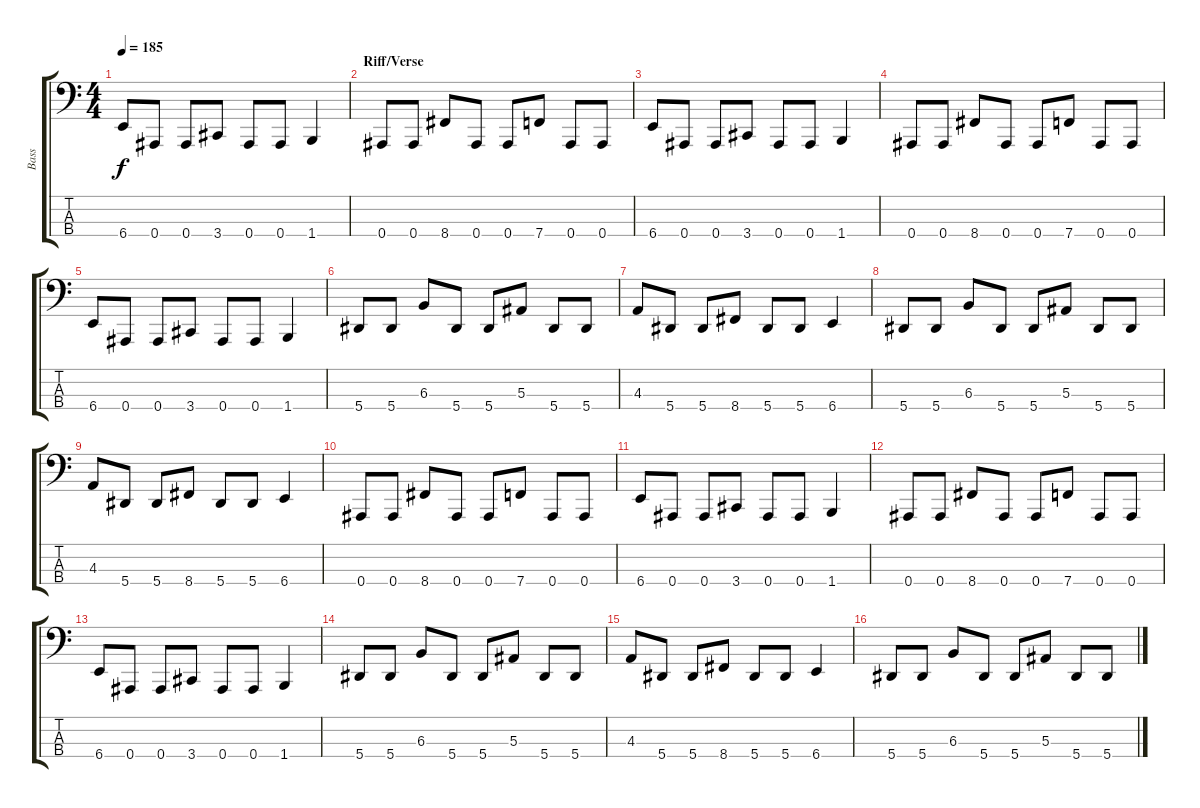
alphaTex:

\track ("Bass" "Bass") {instrument electricbassfinger}
\staff {score tabs}
\tuning (Eb2 Bb1 F1 Bb0) {hide}
\ts (4 4)
\tempo 185
\clef f4
\ks c
6.4.8{dy f} 0.4.8 0.4.8 3.4.8 0.4.8 0.4.8 1.4.4 |
\section ("" "Riff/Verse")
0.4.8 0.4.8 8.4.8 0.4.8 0.4.8 7.4.8 0.4.8 0.4.8 |
6.4.8 0.4.8 0.4.8 3.4.8 0.4.8 0.4.8 1.4.4 |
0.4.8 0.4.8 8.4.8 0.4.8 0.4.8 7.4.8 0.4.8 0.4.8 |
6.4.8 0.4.8 0.4.8 3.4.8 0.4.8 0.4.8 1.4.4 |
5.4.8 5.4.8 6.3.8 5.4.8 5.4.8 5.3.8 5.4.8 5.4.8 |
4.3.8 5.4.8 5.4.8 8.4.8 5.4.8 5.4.8 6.4.4 |
5.4.8 5.4.8 6.3.8 5.4.8 5.4.8 5.3.8 5.4.8 5.4.8 |
4.3.8 5.4.8 5.4.8 8.4.8 5.4.8 5.4.8 6.4.4 |
\section ("" "")
0.4.8 0.4.8 8.4.8 0.4.8 0.4.8 7.4.8 0.4.8 0.4.8 |
6.4.8 0.4.8 0.4.8 3.4.8 0.4.8 0.4.8 1.4.4 |
0.4.8 0.4.8 8.4.8 0.4.8 0.4.8 7.4.8 0.4.8 0.4.8 |
6.4.8 0.4.8 0.4.8 3.4.8 0.4.8 0.4.8 1.4.4 |
5.4.8 5.4.8 6.3.8 5.4.8 5.4.8 5.3.8 5.4.8 5.4.8 |
4.3.8 5.4.8 5.4.8 8.4.8 5.4.8 5.4.8 6.4.4 |
5.4.8 5.4.8 6.3.8 5.4.8 5.4.8 5.3.8 5.4.8 5.4.8
